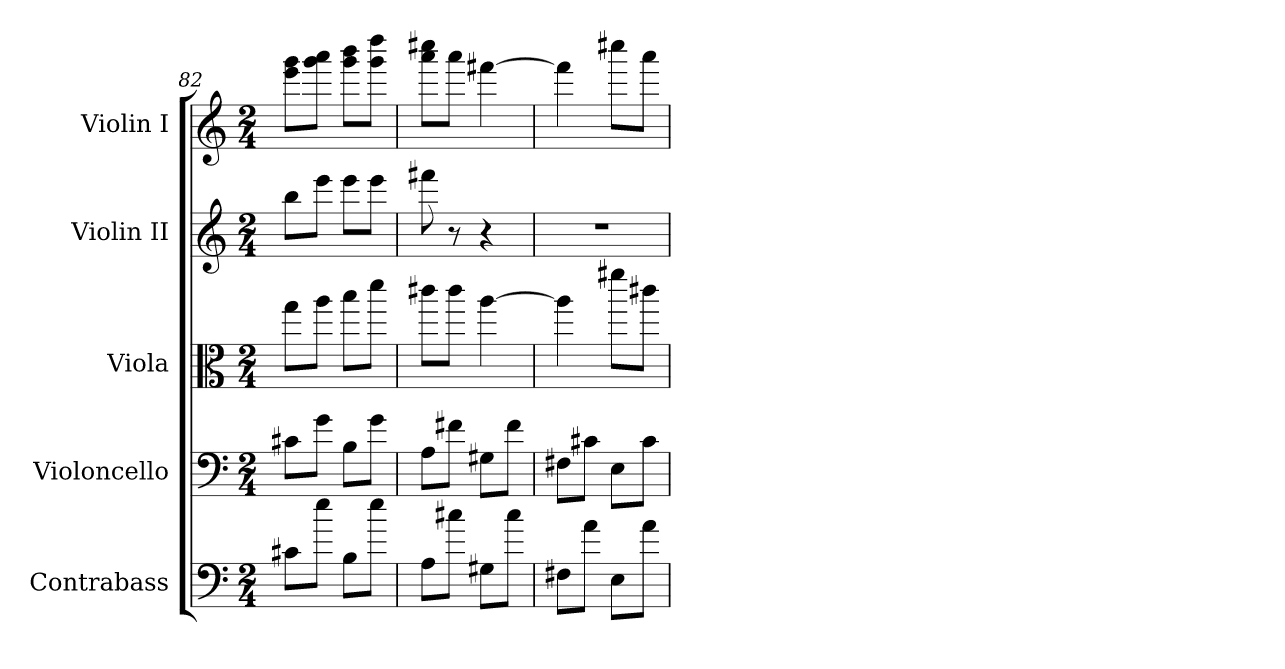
**kern	**kern	**kern	**kern	**kern
*part5	*part4	*part3	*part2	*part1
*staff5	*staff4	*staff3	*staff2	*staff1
*I"Contrabass	*I"Violoncello	*I"Viola	*I"Violin II	*I"Violin I
*I'Cb.	*I'Vc.	*I'Vla.	*I'Vln. II	*I'Vln. I
*clefF4	*clefF4	*clefC3	*clefG2	*clefG2
*ITrd7c12	*	*	*	*
*k[]	*k[]	*k[]	*k[]	*k[]
*M2/4	*M2/4	*M2/4	*M2/4	*M2/4
=82	=82	=82	=82	=82
8C#X\L	8c#X\L	8gg\L	8bb\L	8eee\ 8ggg\L
8e\J	8g\J	8aa\J	8eee\J	8ggg\ 8aaa\J
8BB\L	8B\L	8bb\L	8eee\L	8ggg\ 8bbb\L
8e\J	8g\J	8ddd\J	8eee\J	8ggg\ 8dddd\J
=83	=83	=83	=83	=83
8AA\L	8A\L	8ccc#X\L	8fff#X\	8aaa\ 8cccc#X\L
8c#X\J	8f#X\J	8ccc#\J	8r	8aaa\J
8GG#X\L	8G#X\L	[4aa\	4r	[4fff#X\
8c#\J	8f#\J	.	.	.
=84	=84	=84	=84	=84
8FF#X\L	8F#X\L	4aa\]	2r	4fff#\]
8A\J	8c#X\J	.	.	.
8EE\L	8E\L	8fff#X\L	.	8cccc#X\L
8A\J	8c#\J	8ccc#X\J	.	8aaa\J
=	=	=	=	=
*-	*-	*-	*-	*-
